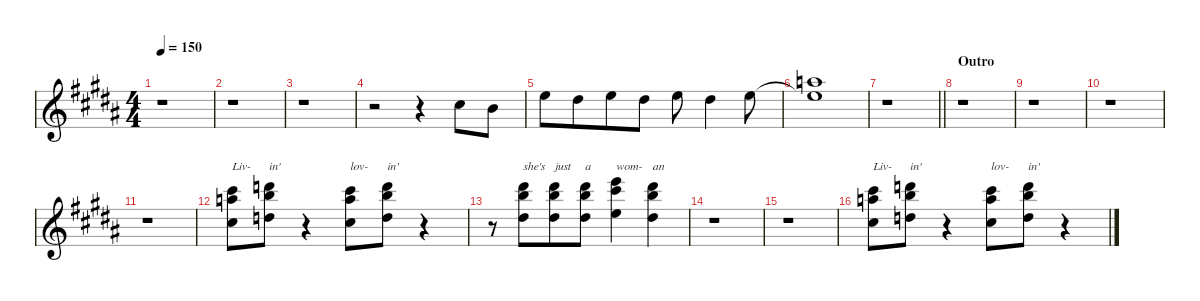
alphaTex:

\defaultSystemsLayout 4
\hideDynamics
\bracketExtendMode nobrackets
\singleTrackTrackNamePolicy hidden
\multiTrackTrackNamePolicy hidden
\firstSystemTrackNameMode fullname
\firstSystemTrackNameOrientation horizontal
\otherSystemsTrackNameOrientation horizontal
\track ("Backing Vocals" "sax.") {instrument tenorsax}
\staff {score}
\tuning (E4 B3 G3 D3 A2 E2)
\displaytranspose 14
\ts (4 4)
\tempo 150
\clef g2
\ks b
r.1{dy f beam Down} |
r.1{beam Down} |
r.1{beam Down} |
r.2{beam Down} r.4{beam Down} 0.2{acc #}.8{beam Down} 2.3{acc forcenatural}.8{beam Down} |
3.2{acc forcenatural}.8{beam Down} 2.2{acc #}.8{beam Down beam merge} 3.2{acc forcenatural}.8{beam Down} 2.2{acc #}.8{beam Down} 3.2{acc forcenatural}.8{beam Down} 2.2{acc #}.4{beam Down} 3.2{acc forcenatural}.8{beam Down} |
(3.1{acc forcenatural} 3.2{t acc forcenatural}).1{beam Down} |
\barLineRight lightlight
r.1{beam Down} |
\section ("" "Outro")
r.1{beam Down} |
r.1{beam Down} |
r.1{beam Down} |
r.1{beam Down} |
(7.1{acc #} 0.2{acc #} 12.3{acc forcenatural}).8{txt "Liv-" beam Down} (8.1{acc forcenatural} 1.2{acc forcenatural} 14.3{acc forcenatural}).8{txt "in'" beam Down} r.4{beam Down} (7.1{acc #} 0.2{acc #} 12.3{acc forcenatural}).8{txt "lov-" beam Down} (8.1{acc forcenatural} 1.2{acc forcenatural} 14.3{acc forcenatural}).8{txt "in'" beam Down} r.4{beam Down} |
r.8{beam Down} (9.1{acc #} 2.2{acc #} 14.3{acc forcenatural}).8{txt "she's" beam Down beam merge} (9.1{acc #} 2.2{acc #} 14.3{acc forcenatural}).8{txt "just" beam Down} (9.1{acc #} 2.2{acc #} 14.3{acc forcenatural}).8{txt "a" beam Down} (10.1{acc forcenatural} 3.2{acc forcenatural} 16.3{acc #}).4{txt "wom-" beam Down} (9.1{acc #} 2.2{acc #} 14.3{acc forcenatural}).4{txt "an" beam Down} |
r.1{beam Down} |
r.1{beam Down} |
(7.1{acc #} 0.2{acc #} 12.3{acc forcenatural}).8{txt "Liv-" beam Down} (8.1{acc forcenatural} 1.2{acc forcenatural} 14.3{acc forcenatural}).8{txt "in'" beam Down} r.4{beam Down} (7.1{acc #} 0.2{acc #} 12.3{acc forcenatural}).8{txt "lov-" beam Down} (8.1{acc forcenatural} 1.2{acc forcenatural} 14.3{acc forcenatural}).8{txt "in'" beam Down} r.4{beam Down}
